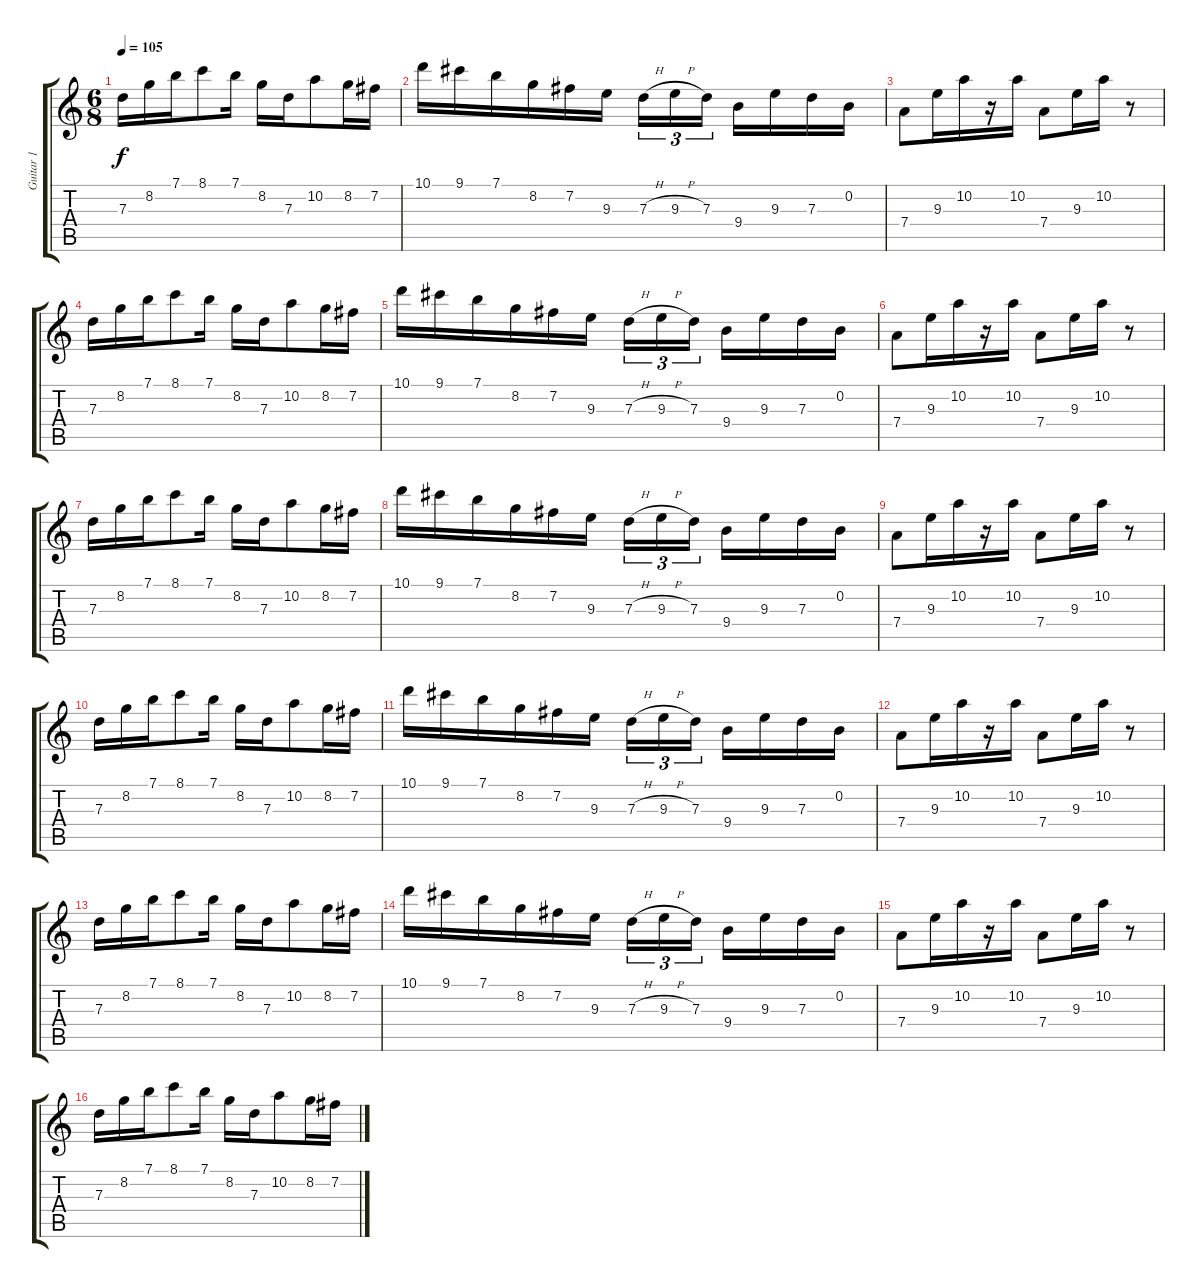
\track ("Guitar 1" "Guitar 1") {instrument acousticguitarsteel}
\staff {score tabs}
\tuning (E4 B3 G3 D3 A2 E2) {hide}
\ts (6 8)
\tempo 105
\clef g2
\ks c
7.3.16{dy f instrument acousticguitarsteel} 8.2.16 7.1.16 8.1.8 7.1.16 8.2.16 7.3.16 10.2.8 8.2.16 7.2.16 |
10.1.16 9.1.16 7.1.16 8.2.16 7.2.16 9.3.16 7.3{h}.16{tu (3 2)} 9.3{h}.16{tu (3 2)} 7.3.16{tu (3 2)} 9.4.16 9.3.16 7.3.16 0.2.16 |
7.4.8 9.3.16 10.2.16 r.16 10.2.16 7.4.8 9.3.16 10.2.16 r.8 |
7.3.16 8.2.16 7.1.16 8.1.8 7.1.16 8.2.16 7.3.16 10.2.8 8.2.16 7.2.16 |
10.1.16 9.1.16 7.1.16 8.2.16 7.2.16 9.3.16 7.3{h}.16{tu (3 2)} 9.3{h}.16{tu (3 2)} 7.3.16{tu (3 2)} 9.4.16 9.3.16 7.3.16 0.2.16 |
7.4.8 9.3.16 10.2.16 r.16 10.2.16 7.4.8 9.3.16 10.2.16 r.8 |
7.3.16 8.2.16 7.1.16 8.1.8 7.1.16 8.2.16 7.3.16 10.2.8 8.2.16 7.2.16 |
10.1.16 9.1.16 7.1.16 8.2.16 7.2.16 9.3.16 7.3{h}.16{tu (3 2)} 9.3{h}.16{tu (3 2)} 7.3.16{tu (3 2)} 9.4.16 9.3.16 7.3.16 0.2.16 |
7.4.8 9.3.16 10.2.16 r.16 10.2.16 7.4.8 9.3.16 10.2.16 r.8 |
7.3.16 8.2.16 7.1.16 8.1.8 7.1.16 8.2.16 7.3.16 10.2.8 8.2.16 7.2.16 |
10.1.16 9.1.16 7.1.16 8.2.16 7.2.16 9.3.16 7.3{h}.16{tu (3 2)} 9.3{h}.16{tu (3 2)} 7.3.16{tu (3 2)} 9.4.16 9.3.16 7.3.16 0.2.16 |
7.4.8 9.3.16 10.2.16 r.16 10.2.16 7.4.8 9.3.16 10.2.16 r.8 |
7.3.16 8.2.16 7.1.16 8.1.8 7.1.16 8.2.16 7.3.16 10.2.8 8.2.16 7.2.16 |
10.1.16 9.1.16 7.1.16 8.2.16 7.2.16 9.3.16 7.3{h}.16{tu (3 2)} 9.3{h}.16{tu (3 2)} 7.3.16{tu (3 2)} 9.4.16 9.3.16 7.3.16 0.2.16 |
7.4.8 9.3.16 10.2.16 r.16 10.2.16 7.4.8 9.3.16 10.2.16 r.8 |
7.3.16 8.2.16 7.1.16 8.1.8 7.1.16 8.2.16 7.3.16 10.2.8 8.2.16 7.2.16
